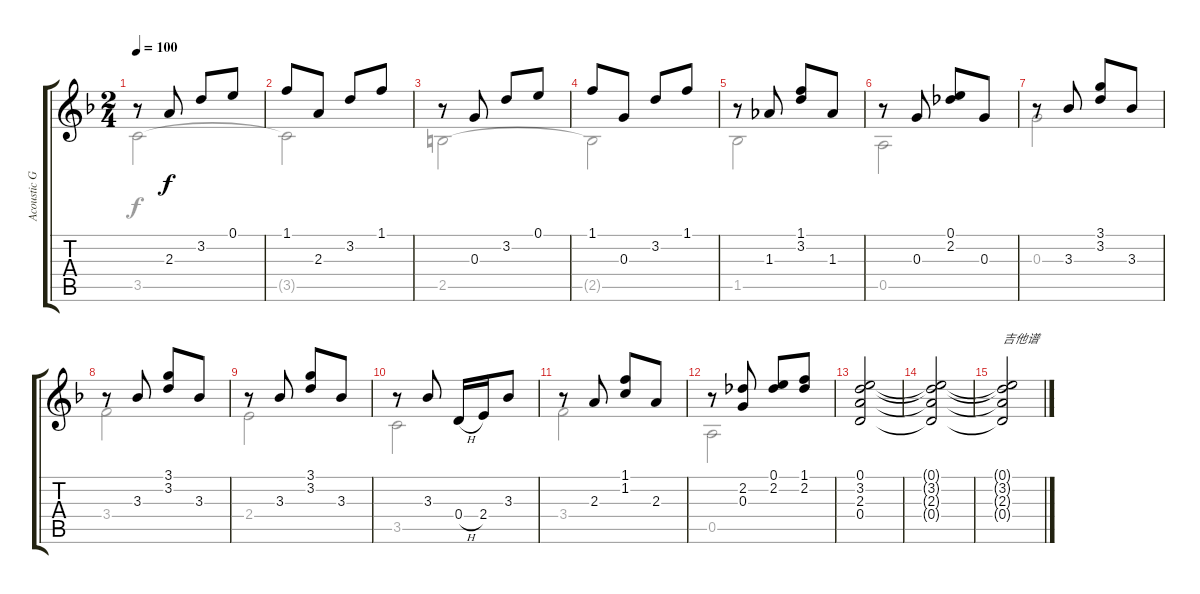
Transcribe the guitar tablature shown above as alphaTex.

\track ("Acoustic Guitar (Nylon)" "Acoustic G") {instrument acousticguitarnylon}
\staff {score tabs}
\tuning (E4 B3 G3 D3 A2 E2) {hide}
\voice
\ts (2 4)
\tempo 100
\clef g2
\ks dminor
r.8{dy f} 2.3.8 3.2.8 0.1.8 |
1.1.8 2.3.8 3.2.8 1.1.8 |
r.8 0.3.8 3.2.8 0.1.8 |
1.1.8 0.3.8 3.2.8 1.1.8 |
r.8 1.3.8 (1.1 3.2).8 1.3.8 |
r.8 0.3.8 (0.1 2.2).8 0.3.8 |
r.8 3.3.8 (3.1 3.2).8 3.3.8 |
r.8 3.3.8 (3.1 3.2).8 3.3.8 |
r.8 3.3.8 (3.1 3.2).8 3.3.8 |
r.8 3.3.8 0.4{h}.16 2.4.16 3.3.8 |
r.8 2.3.8 (1.1 1.2).8 2.3.8 |
r.8 (2.2 0.3).8 (0.1 2.2).8 (1.1 2.2).8 |
(0.1 3.2 2.3 0.4).2 |
(0.1{t} 3.2{t} 2.3{t} 0.4{t}).2 |
(0.1{t} 3.2{t} 2.3{t} 0.4{t}).2{txt "吉他谱"}
\voice
\clef g2
\ottava regular
\simile none
\ks dminor
3.5.2{dy f} |
3.5{t}.2 |
2.5.2 |
2.5{t}.2 |
1.5.2 |
0.5.2 |
0.3.2 |
3.4.2 |
2.4.2 |
3.5.2 |
3.4.2 |
0.5.2 |
|
|
